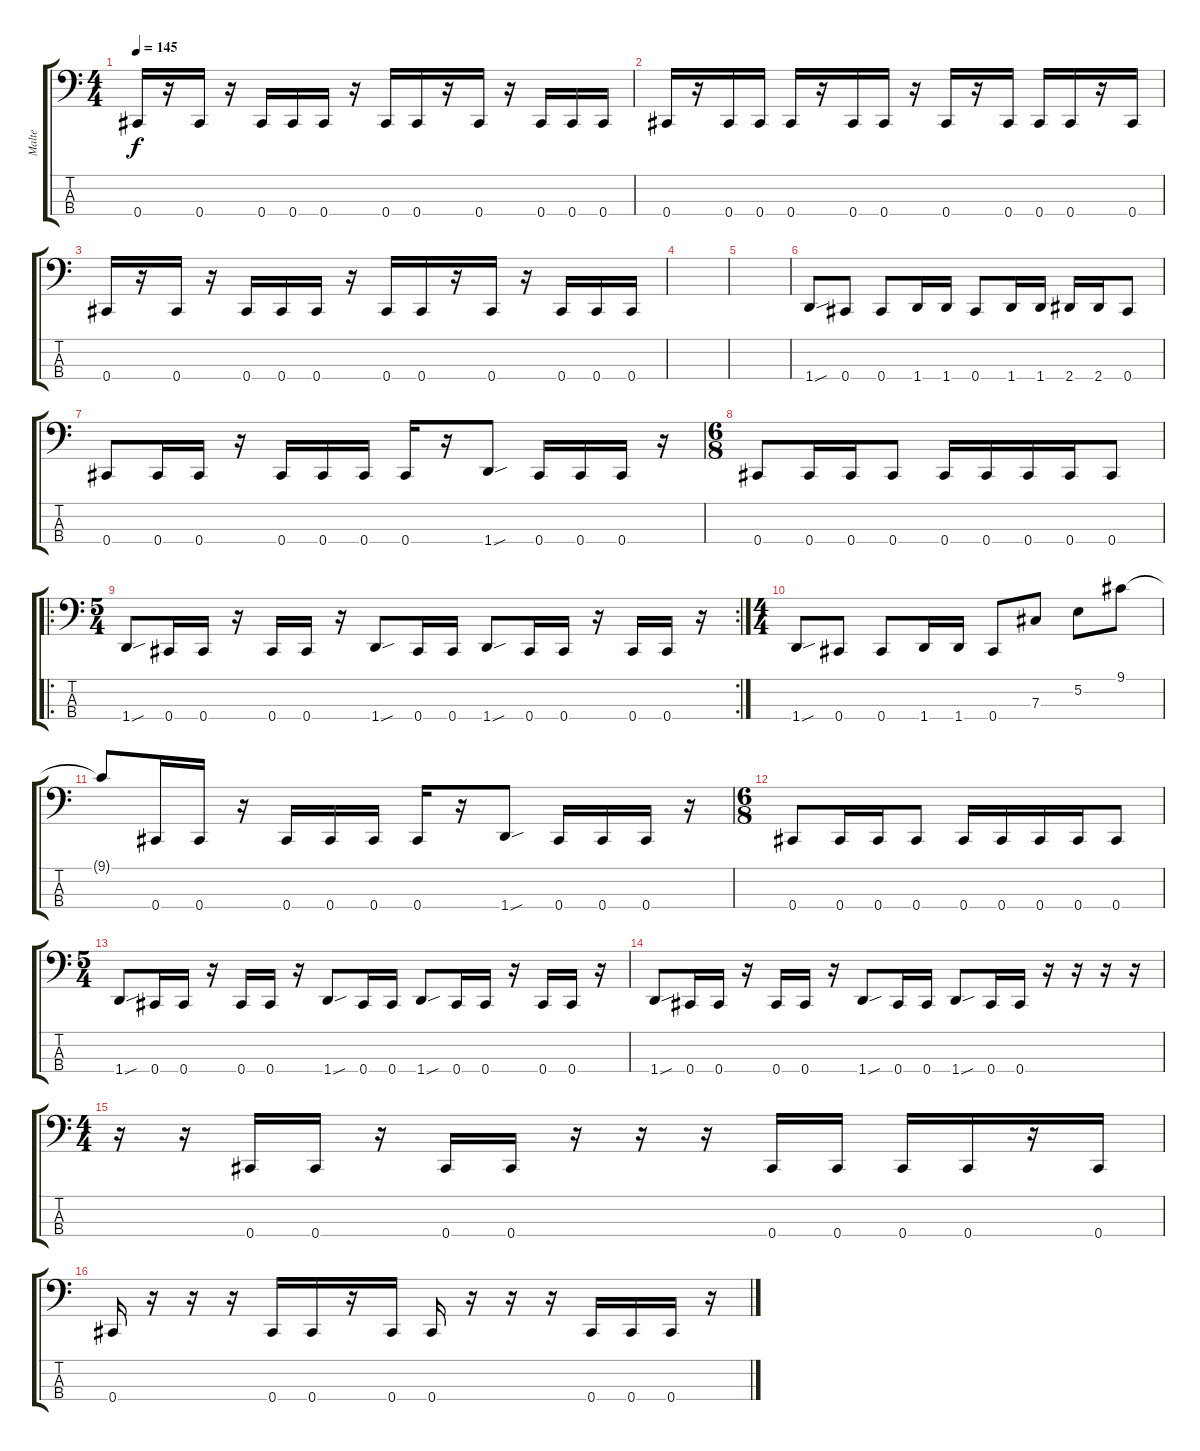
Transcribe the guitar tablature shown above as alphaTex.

\track ("Malte" "Malte") {instrument electricbassfinger}
\staff {score tabs}
\tuning (E2 B1 Gb1 Db1) {hide}
\ts (4 4)
\tempo 145
\clef f4
\ks c
0.4.16{dy f} r.16 0.4.16 r.16 0.4.16 0.4.16 0.4.16 r.16 0.4.16 0.4.16 r.16 0.4.16 r.16 0.4.16 0.4.16 0.4.16 |
0.4.16 r.16 0.4.16 0.4.16 0.4.16 r.16 0.4.16 0.4.16 r.16 0.4.16 r.16 0.4.16 0.4.16 0.4.16 r.16 0.4.16 |
0.4.16 r.16 0.4.16 r.16 0.4.16 0.4.16 0.4.16 r.16 0.4.16 0.4.16 r.16 0.4.16 r.16 0.4.16 0.4.16 0.4.16 |
|
|
1.4{sou}.8 0.4.8 0.4.8 1.4.16 1.4.16 0.4.8 1.4.16 1.4.16 2.4.16 2.4.16 0.4.8 |
0.4.8 0.4.16 0.4.16 r.16 0.4.16 0.4.16 0.4.16 0.4.16 r.16 1.4{sou}.8 0.4.16 0.4.16 0.4.16 r.16 |
\ts (6 8)
0.4.8 0.4.16 0.4.16 0.4.8 0.4.16 0.4.16 0.4.16 0.4.16 0.4.8 |
\ro
\rc 2
\ts (5 4)
1.4{sou}.8 0.4.16 0.4.16 r.16 0.4.16 0.4.16 r.16 1.4{sou}.8 0.4.16 0.4.16 1.4{sou}.8 0.4.16 0.4.16 r.16 0.4.16 0.4.16 r.16 |
\ts (4 4)
1.4{sou}.8 0.4.8 0.4.8 1.4.16 1.4.16 0.4.8 7.3.8 5.2.8 9.1.8 |
9.1{t}.8 0.4.16 0.4.16 r.16 0.4.16 0.4.16 0.4.16 0.4.16 r.16 1.4{sou}.8 0.4.16 0.4.16 0.4.16 r.16 |
\ts (6 8)
0.4.8 0.4.16 0.4.16 0.4.8 0.4.16 0.4.16 0.4.16 0.4.16 0.4.8 |
\ts (5 4)
1.4{sou}.8 0.4.16 0.4.16 r.16 0.4.16 0.4.16 r.16 1.4{sou}.8 0.4.16 0.4.16 1.4{sou}.8 0.4.16 0.4.16 r.16 0.4.16 0.4.16 r.16 |
1.4{sou}.8 0.4.16 0.4.16 r.16 0.4.16 0.4.16 r.16 1.4{sou}.8 0.4.16 0.4.16 1.4{sou}.8 0.4.16 0.4.16 r.16 r.16 r.16 r.16 |
\ts (4 4)
r.16 r.16 0.4.16 0.4.16 r.16 0.4.16 0.4.16 r.16 r.16 r.16 0.4.16 0.4.16 0.4.16 0.4.16 r.16 0.4.16 |
0.4.16 r.16 r.16 r.16 0.4.16 0.4.16 r.16 0.4.16 0.4.16 r.16 r.16 r.16 0.4.16 0.4.16 0.4.16 r.16
